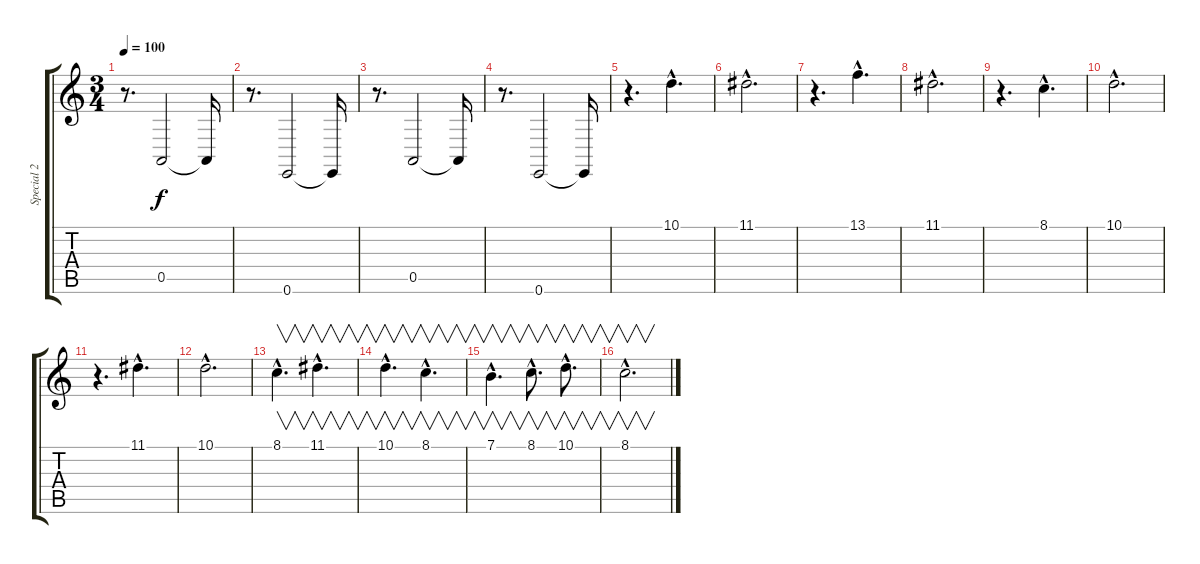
\track ("Special 2" "Special 2") {instrument tubularbells}
\staff {score tabs}
\tuning (E4 B3 G3 D3 A2 E2) {hide}
\ts (3 4)
\section ("" "")
\tempo 100
\clef g2
\ks c
r.8{d dy f instrument applause} 0.5.2 0.5{t}.16 |
r.8{d} 0.6.2 0.6{t}.16 |
r.8{d} 0.5.2 0.5{t}.16 |
r.8{d} 0.6.2 0.6{t}.16 |
r.4{d instrument churchorgan} 10.1{hac}.4{d} |
11.1{hac}.2{d} |
r.4{d} 13.1{hac}.4{d} |
11.1{hac}.2{d} |
r.4{d} 8.1{hac}.4{d} |
10.1{hac}.2{d} |
r.4{d} 11.1{hac}.4{d} |
10.1{hac}.2{d} |
\section ("" "")
8.1{hac}.4{v d instrument choiraahs} 11.1{hac}.4{v d} |
10.1{hac}.4{v d} 8.1{hac}.4{v d} |
7.1{hac}.4{v d} 8.1{hac}.8{v d} 10.1{hac}.8{v d} |
8.1{hac}.2{v d}
